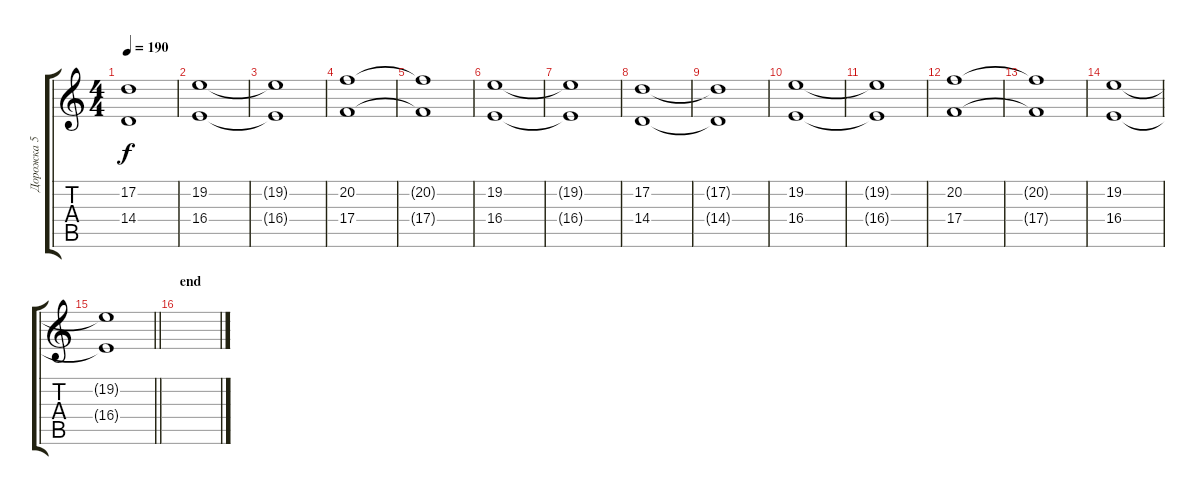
\track ("Дорожка 5" "Дорожка 5") {instrument stringensemble2}
\staff {score tabs}
\tuning (D4 A3 F3 C3 G2 C2) {hide}
\ts (4 4)
\tempo 190
\clef g2
\ks c
(17.2{t} 14.4{t}).1{dy f} |
(19.2 16.4).1 |
(19.2{t} 16.4{t}).1 |
(20.2 17.4).1 |
(20.2{t} 17.4{t}).1 |
(19.2 16.4).1 |
(19.2{t} 16.4{t}).1 |
(17.2 14.4).1 |
(17.2{t} 14.4{t}).1 |
(19.2 16.4).1 |
(19.2{t} 16.4{t}).1 |
(20.2 17.4).1 |
(20.2{t} 17.4{t}).1 |
(19.2 16.4).1 |
\barLineRight lightlight
(19.2{t} 16.4{t}).1 |
\section ("" "end")
